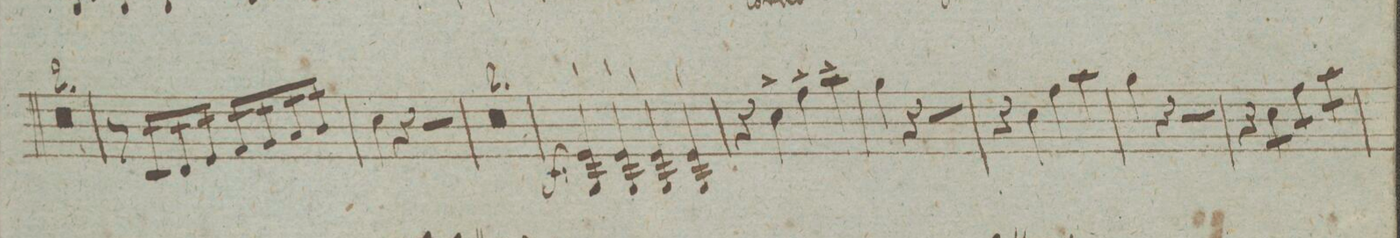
**kern	**dynam
*I"Violino Imo	*
*clefG2	*
*k[]	*
*met(c|)	*
*M2/2	*
1r	.
=21	=21
1r	.
=22	=22
8r	.
*tremolo	*
16c/LL	.
16c/	.
16d/	.
16d/	.
16e/	.
16e/JJ	.
16f/LL	.
16f/	.
16g/	.
16g/	.
16a/	.
16a/	.
16b/	.
16b/JJ	.
*Xtremolo	*
=23	=23
4cc\	.
4r	.
2r	.
=24	=24
1r	.
=25	=25
1r	.
=26	=26
4e/ 4G|>/	f
4e/ 4G|>/	.
4e/ 4G|>/	.
4e/ 4G|>/	.
=27	=27
4r	.
4cc^\	.
4ff^\	.
4aa^\	.
=28	=28
4gg\	.
4r	.
2r	.
=29	=29
4r	.
4cc\	.
4ff\	.
4aa\	.
=30	=30
4gg\	.
4r	.
2r	.
=31	=31
4r	.
*tremolo	*
8cc\L	.
8cc\J	.
8ff\L	.
8ff\J	.
8aa\L	.
8aa\J	.
*Xtremolo	*
=32	=32
*-	*-
